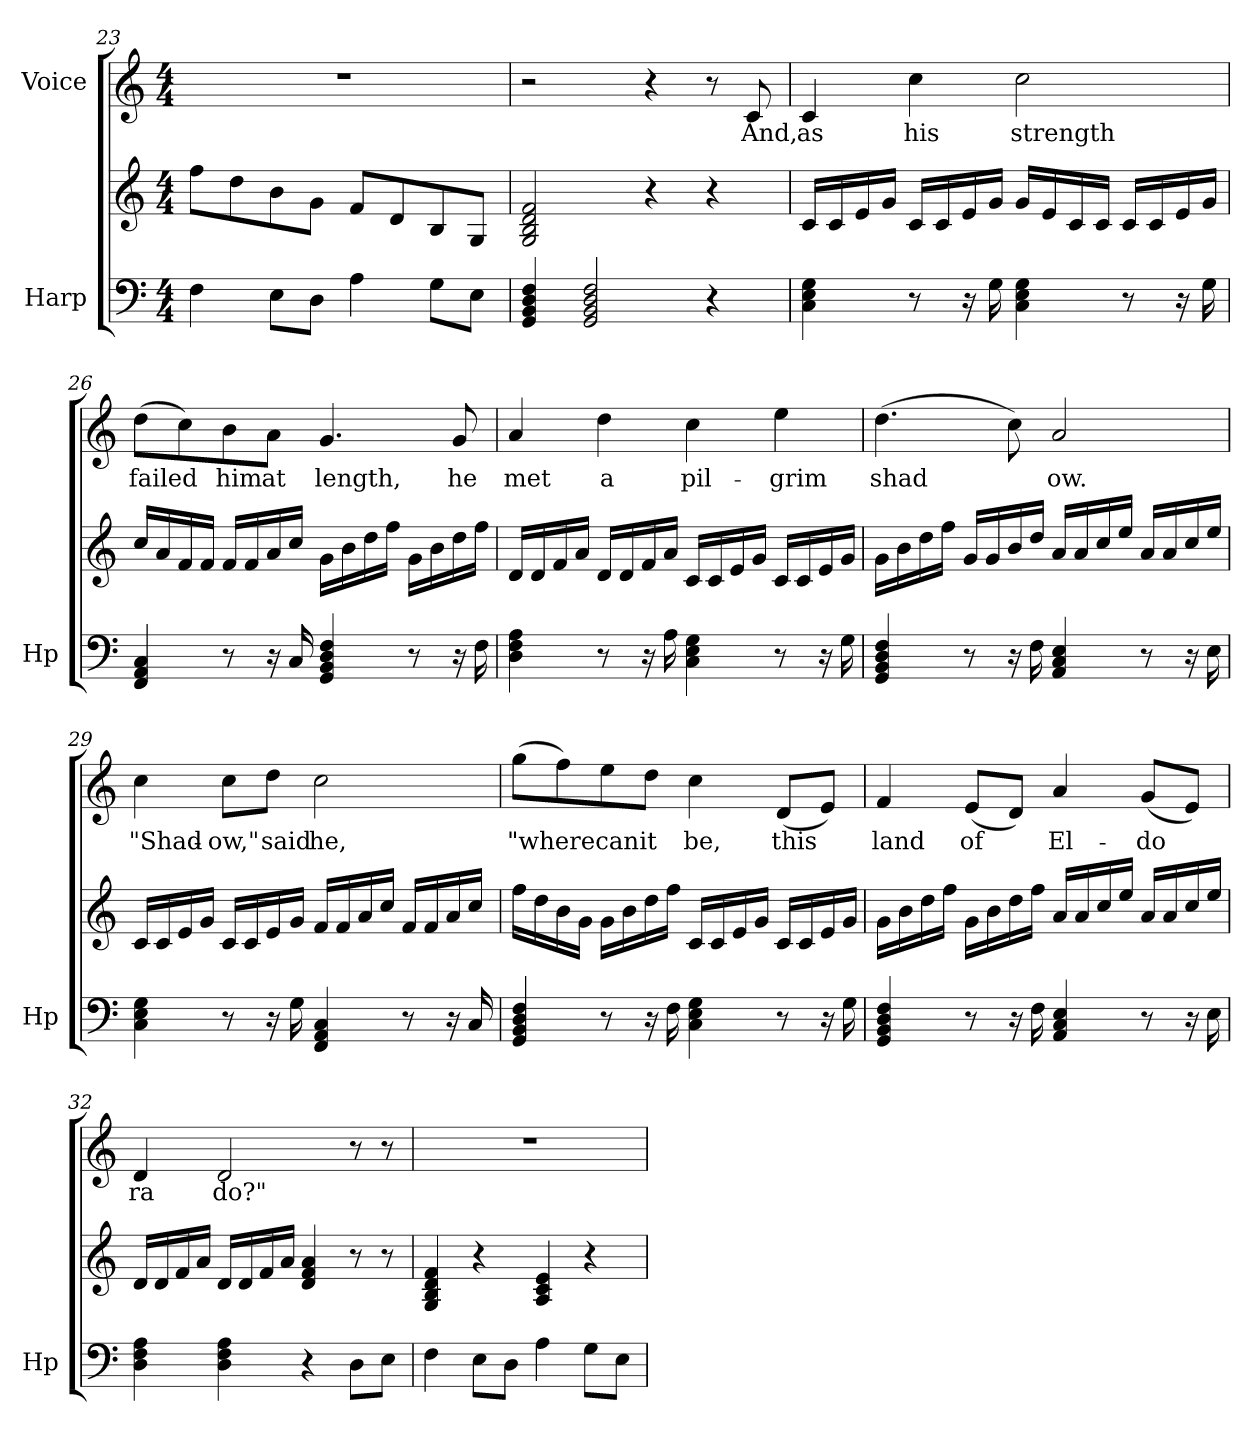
**kern	**kern	**kern	**text
*part2	*part2	*part1	*part1
*staff3	*staff2	*staff1	*staff1
*I"Harp	*	*I"Voice	*
*I'Hp	*	*	*
*clefF4	*clefG2	*clefG2	*
*k[]	*k[]	*k[]	*
*C:	*C:	*C:	*
*M4/4	*M4/4	*M4/4	*
=23	=23	=23	=23
4F\	8ff\L	1r	.
.	8dd\	.	.
8E\L	8b\	.	.
8D\J	8g\J	.	.
4A\	8f/L	.	.
.	8d/	.	.
8G\L	8B/	.	.
8E\J	8G/J	.	.
=24	=24	=24	=24
4GG/ 4BB/ 4D/ 4F/	2G/ 2B/ 2d/ 2f/	2r	.
2GG/ 2BB/ 2D/ 2F/	.	.	.
.	4r	4r	.
4r	4r	8r	.
!	!	!	!LO:LY:b
.	.	8c/	And,
!!LO:PB:g=z
=25	=25	=25	=25
!	!	!	!LO:LY:b
4C\ 4E\ 4G\	16c/LL	4c/	as
.	16c/	.	.
.	16e/	.	.
.	16g/JJ	.	.
!	!	!	!LO:LY:b
8r	16c/LL	4cc\	his
.	16c/	.	.
16rC	16e/	.	.
16G\	16g/JJ	.	.
!	!	!	!LO:LY:b
4C\ 4E\ 4G\	16g/LL	2cc\	strength
.	16e/	.	.
.	16c/	.	.
.	16c/JJ	.	.
8r	16c/LL	.	.
.	16c/	.	.
16rC	16e/	.	.
16G\	16g/JJ	.	.
=26	=26	=26	=26
!	!	!	!LO:LY:b
4FF/ 4AA/ 4C/	16cc/LL	(>8dd\L	failed
.	16a/	.	.
.	16f/	8cc\)	.
.	16f/JJ	.	.
!	!	!	!LO:LY:b
8r	16f/LL	8b\	him
.	16f/	.	.
!	!	!	!LO:LY:b
16rC	16a/	8a\J	at
16C/	16cc/JJ	.	.
!	!	!	!LO:LY:b
4GG/ 4BB/ 4D/ 4F/	16g\LL	4.g/	length,
.	16b\	.	.
.	16dd\	.	.
.	16ff\JJ	.	.
8r	16g\LL	.	.
.	16b\	.	.
!	!	!	!LO:LY:b
16rC	16dd\	8g/	he
16F\	16ff\JJ	.	.
!!LO:LB:g=z
=27	=27	=27	=27
!	!	!	!LO:LY:b
4D\ 4F\ 4A\	16d/LL	4a/	met
.	16d/	.	.
.	16f/	.	.
.	16a/JJ	.	.
!	!	!	!LO:LY:b
8r	16d/LL	4dd\	a
.	16d/	.	.
16rC	16f/	.	.
16A\	16a/JJ	.	.
!	!	!	!LO:LY:b
4C\ 4E\ 4G\	16c/LL	4cc\	pil-
.	16c/	.	.
.	16e/	.	.
.	16g/JJ	.	.
!	!	!	!LO:LY:b
8r	16c/LL	4ee\	-grim
.	16c/	.	.
16rC	16e/	.	.
16G\	16g/JJ	.	.
=28	=28	=28	=28
!	!	!	!LO:LY:b
4GG/ 4BB/ 4D/ 4F/	16g\LL	(>4.dd\	shad
.	16b\	.	.
.	16dd\	.	.
.	16ff\JJ	.	.
8r	16g/LL	.	.
.	16g/	.	.
16rC	16b/	8cc\)	.
16F\	16dd/JJ	.	.
!	!	!	!LO:LY:b
4AA/ 4C/ 4E/	16a/LL	2a/	ow.
.	16a/	.	.
.	16cc/	.	.
.	16ee/JJ	.	.
8r	16a/LL	.	.
.	16a/	.	.
16rC	16cc/	.	.
16E\	16ee/JJ	.	.
!!LO:LB:g=z
=29	=29	=29	=29
!	!	!	!LO:LY:b
4C\ 4E\ 4G\	16c/LL	4cc\	"Shad-
.	16c/	.	.
.	16e/	.	.
.	16g/JJ	.	.
!	!	!	!LO:LY:b
8r	16c/LL	8cc\L	-ow,"
.	16c/	.	.
!	!	!	!LO:LY:b
16rC	16e/	8dd\J	said
16G\	16g/JJ	.	.
!	!	!	!LO:LY:b
4FF/ 4AA/ 4C/	16f/LL	2cc\	he,
.	16f/	.	.
.	16a/	.	.
.	16cc/JJ	.	.
8r	16f/LL	.	.
.	16f/	.	.
16rC	16a/	.	.
16C/	16cc/JJ	.	.
=30	=30	=30	=30
!	!	!	!LO:LY:b
4GG/ 4BB/ 4D/ 4F/	16ff\LL	(>8gg\L	"where
.	16dd\	.	.
.	16b\	8ff\)	.
.	16g\JJ	.	.
!	!	!	!LO:LY:b
8r	16g\LL	8ee\	can
.	16b\	.	.
!	!	!	!LO:LY:b
16rC	16dd\	8dd\J	it
16F\	16ff\JJ	.	.
!	!	!	!LO:LY:b
4C\ 4E\ 4G\	16c/LL	4cc\	be,
.	16c/	.	.
.	16e/	.	.
.	16g/JJ	.	.
!	!	!	!LO:LY:b
8r	16c/LL	(<8d/L	this
.	16c/	.	.
16rC	16e/	8e/J)	.
16G\	16g/JJ	.	.
!!LO:PB:g=z
=31	=31	=31	=31
!	!	!	!LO:LY:b
4GG/ 4BB/ 4D/ 4F/	16g\LL	4f/	land
.	16b\	.	.
.	16dd\	.	.
.	16ff\JJ	.	.
!	!	!	!LO:LY:b
8r	16g\LL	(<8e/L	of
.	16b\	.	.
16rC	16dd\	8d/J)	.
16F\	16ff\JJ	.	.
!	!	!	!LO:LY:b
4AA/ 4C/ 4E/	16a/LL	4a/	El-
.	16a/	.	.
.	16cc/	.	.
.	16ee/JJ	.	.
!	!	!	!LO:LY:b
8r	16a/LL	(<8g/L	-do
.	16a/	.	.
16rC	16cc/	8e/J)	.
16E\	16ee/JJ	.	.
=32	=32	=32	=32
!	!	!	!LO:LY:b
4D\ 4F\ 4A\	16d/LL	4d/	ra
.	16d/	.	.
.	16f/	.	.
.	16a/JJ	.	.
!	!	!	!LO:LY:b
4D\ 4F\ 4A\	16d/LL	2d/	do?"
.	16d/	.	.
.	16f/	.	.
.	16a/JJ	.	.
4r	4d/ 4f/ 4a/	.	.
8D\L	8r	8r	.
8E\J	8r	8r	.
=33	=33	=33	=33
4F\	4G/ 4B/ 4d/ 4f/	1r	.
8E\L	4r	.	.
8D\J	.	.	.
4A\	4A/ 4c/ 4e/	.	.
8G\L	4r	.	.
8E\J	.	.	.
=	=	=	=
*-	*-	*-	*-
